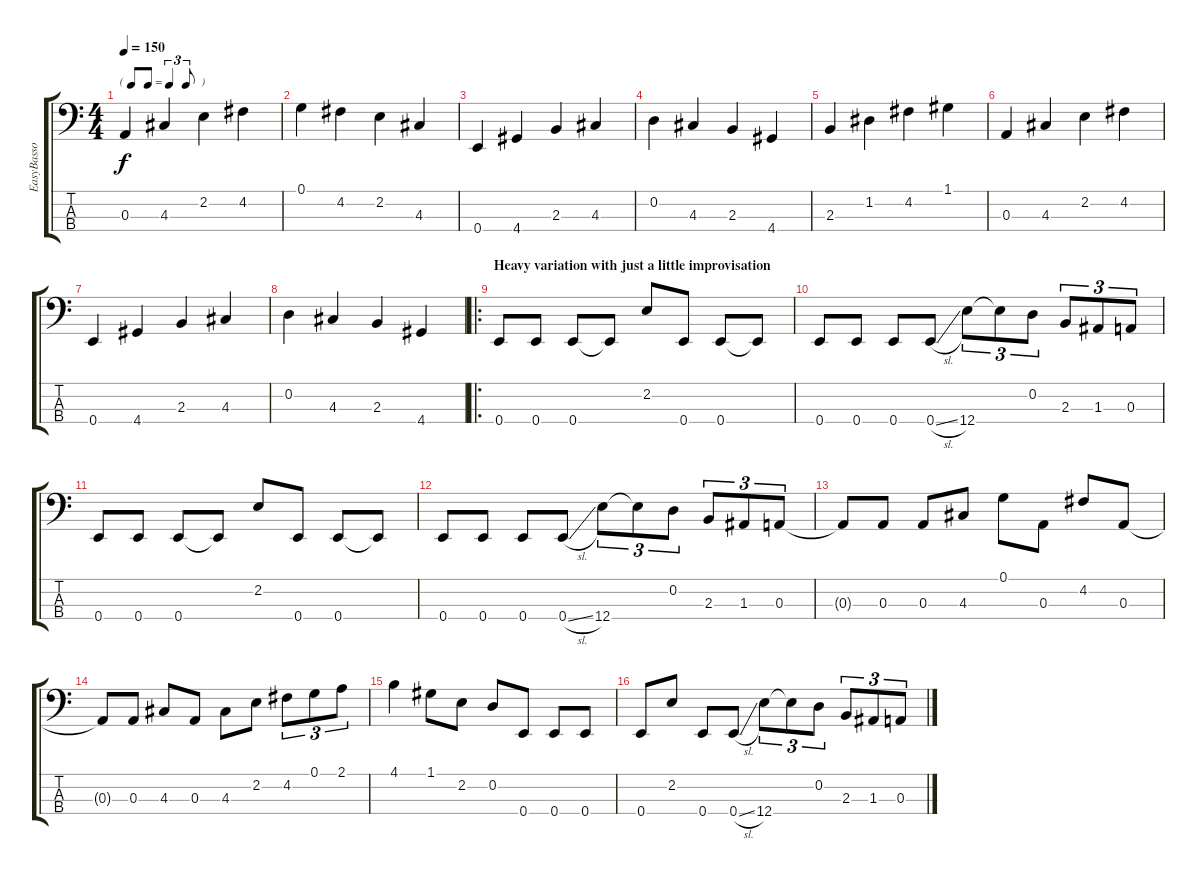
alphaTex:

\track ("EasyBasso boogie" "EasyBasso ") {instrument electricbassfinger}
\staff {score tabs}
\tuning (G2 D2 A1 E1) {hide}
\ts (4 4)
\tf triplet8th
\tempo 150
\clef f4
\ks c
0.3.4{dy f} 4.3.4 2.2.4 4.2.4 |
0.1.4 4.2.4 2.2.4 4.3.4 |
0.4.4 4.4.4 2.3.4 4.3.4 |
0.2.4 4.3.4 2.3.4 4.4.4 |
2.3.4 1.2.4 4.2.4 1.1.4 |
0.3.4 4.3.4 2.2.4 4.2.4 |
0.4.4 4.4.4 2.3.4 4.3.4 |
0.2.4 4.3.4 2.3.4{instrument slapbass1} 4.4.4 |
\ro
\section ("" "Heavy variation with just a little improvisation")
0.4.8{instrument slapbass1} 0.4.8 0.4.8 0.4{t}.8 2.2.8 0.4.8 0.4.8 0.4{t}.8 |
0.4.8 0.4.8 0.4.8 0.4{sl}.8 12.4.8{tu (3 2)} 12.4{t}.8{tu (3 2)} 0.2.8{tu (3 2)} 2.3.8{tu (3 2)} 1.3.8{tu (3 2)} 0.3.8{tu (3 2)} |
0.4.8 0.4.8 0.4.8 0.4{t}.8 2.2.8 0.4.8 0.4.8 0.4{t}.8 |
0.4.8 0.4.8 0.4.8 0.4{sl}.8 12.4.8{tu (3 2)} 12.4{t}.8{tu (3 2)} 0.2.8{tu (3 2)} 2.3.8{tu (3 2)} 1.3.8{tu (3 2)} 0.3.8{tu (3 2)} |
0.3{t}.8 0.3.8 0.3.8 4.3.8 0.1.8 0.3.8 4.2.8 0.3.8 |
0.3{t}.8 0.3.8 4.3.8 0.3.8 4.3.8 2.2.8 4.2.8{tu (3 2)} 0.1.8{tu (3 2)} 2.1.8{tu (3 2)} |
4.1.4 1.1.8 2.2.8 0.2.8 0.4.8 0.4.8 0.4.8 |
0.4.8 2.2.8 0.4.8 0.4{sl}.8 12.4.8{tu (3 2)} 12.4{t}.8{tu (3 2)} 0.2.8{tu (3 2)} 2.3.8{tu (3 2)} 1.3.8{tu (3 2)} 0.3.8{tu (3 2)}
